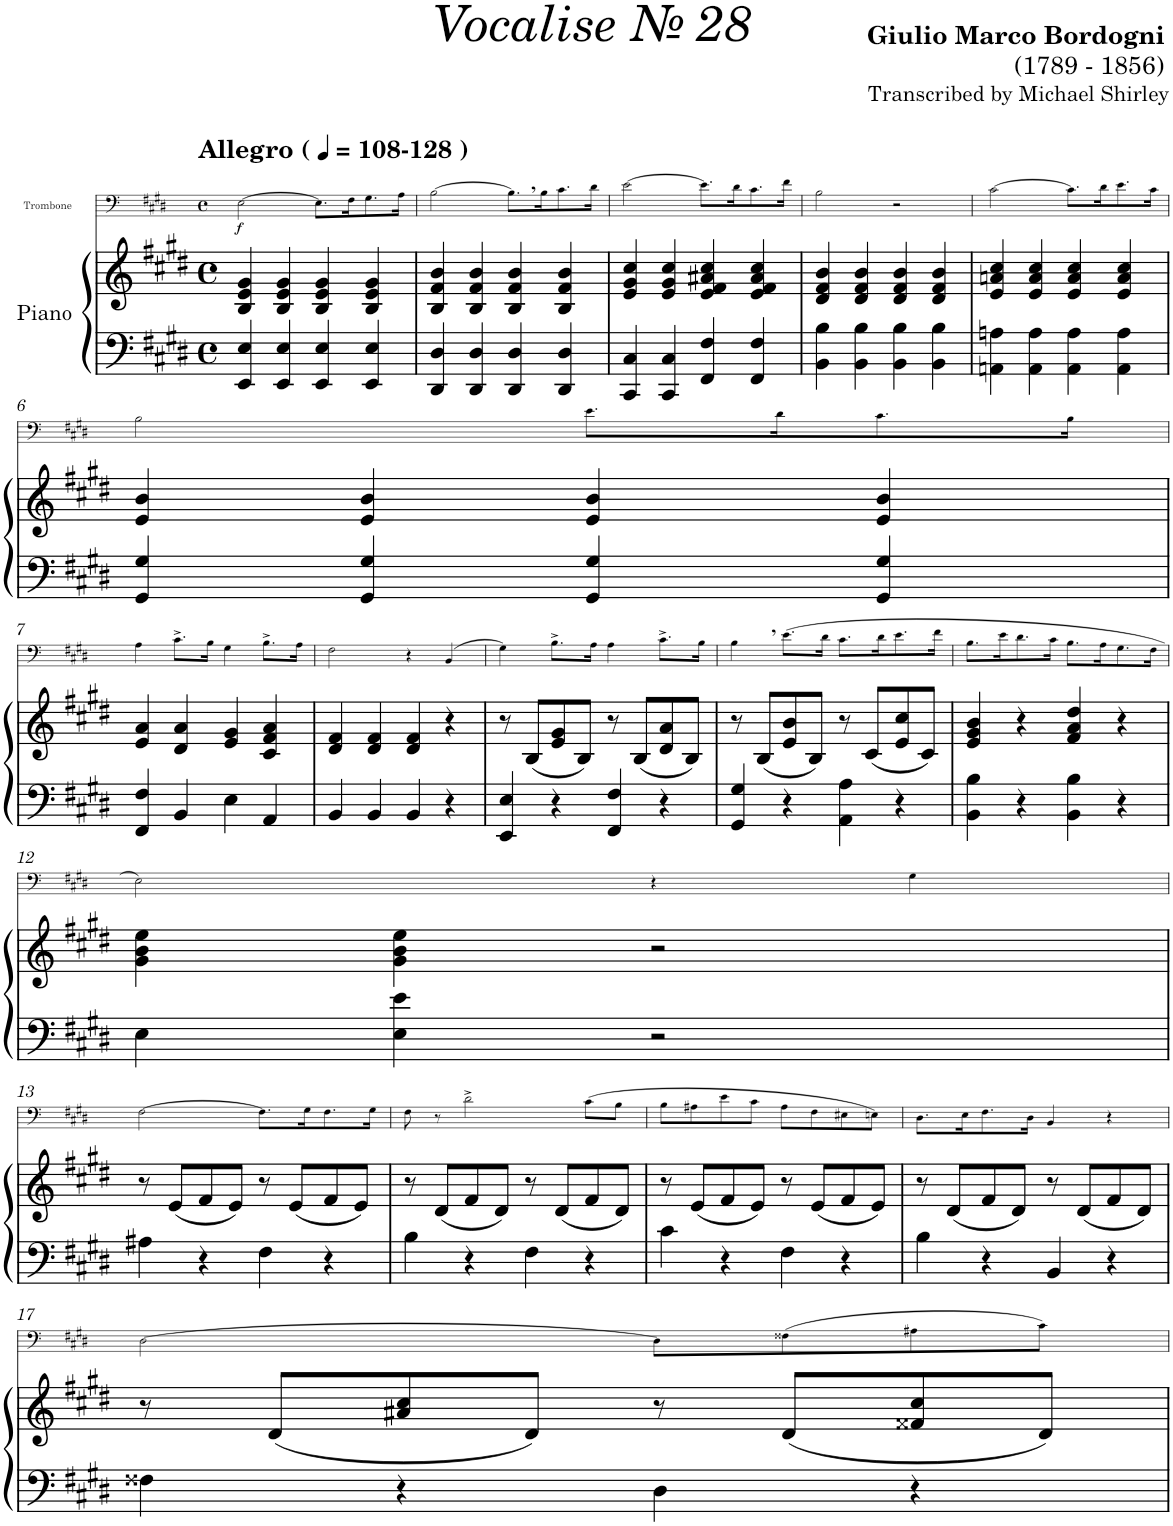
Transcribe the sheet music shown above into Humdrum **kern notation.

**kern	**kern	**kern	**dynam
*part2	*part2	*part1	*part1
*staff3	*staff2	*staff1	*staff1
*I"Piano	*	*I"Trombone	*
*I'Pno	*	*I'Trb	*
*	*	*stria5	*
*clefF4	*clefG2	*clefF4	*
*k[f#c#g#d#]	*k[f#c#g#d#]	*k[f#c#g#d#]	*
*M4/4	*M4/4	*M4/4	*
*met(c)	*met(c)	*met(c)	*
*MM108	*MM108	*MM108	*
=1	=1	=1	=1
!	!	!LO:TX:a:B:t=Allegro (	!
!	!	!LO:TX:a:B:t=-128 )	!
!	!	!	!LO:DY:b
4EE/ 4E/	4B/ 4e/ 4g#/	[>2E\	f
4EE/ 4E/	4B/ 4e/ 4g#/	.	.
4EE/ 4E/	4B/ 4e/ 4g#/	8.E\L]	.
.	.	16F#\K	.
4EE/ 4E/	4B/ 4e/ 4g#/	8.G#\	.
.	.	16A\Jk	.
=2	=2	=2	=2
4DD#/ 4D#/	4B/ 4f#/ 4b/	[>2B\	.
4DD#/ 4D#/	4B/ 4f#/ 4b/	.	.
4DD#/ 4D#/	4B/ 4f#/ 4b/	8.B,\L]	.
.	.	16B\K	.
4DD#/ 4D#/	4B/ 4f#/ 4b/	8.c#\	.
.	.	16d#\Jk	.
=3	=3	=3	=3
4CC#/ 4C#/	4e/ 4g#/ 4cc#/	[>2e\	.
4CC#/ 4C#/	4e/ 4g#/ 4cc#/	.	.
4FF#/ 4F#/	4e/ 4f#/ 4a#X/ 4cc#/	8.e\L]	.
.	.	16d#\K	.
4FF#/ 4F#/	4e/ 4f#/ 4a#/ 4cc#/	8.c#\	.
.	.	16f#\Jk	.
=4	=4	=4	=4
4BB\ 4B\	4d#/ 4f#/ 4b/	2B\	.
4BB\ 4B\	4d#/ 4f#/ 4b/	.	.
4BB\ 4B\	4d#/ 4f#/ 4b/	2r	.
4BB\ 4B\	4d#/ 4f#/ 4b/	.	.
=5	=5	=5	=5
4AAn\ 4An\	4e/ 4an/ 4cc#/	[>2c#\	.
4AA\ 4A\	4e/ 4a/ 4cc#/	.	.
4AA\ 4A\	4e/ 4a/ 4cc#/	8.c#\L]	.
.	.	16d#\K	.
4AA\ 4A\	4e/ 4a/ 4cc#/	8.e\	.
.	.	16c#\Jk	.
!!LO:LB:g=z
=6	=6	=6	=6
4GG#/ 4G#/	4e/ 4b/	2B\	.
4GG#/ 4G#/	4e/ 4b/	.	.
4GG#/ 4G#/	4e/ 4b/	8.e\L	.
.	.	16d#\K	.
4GG#/ 4G#/	4e/ 4b/	8.c#\	.
.	.	16B\Jk	.
!!LO:LB:g=z
=7	=7	=7	=7
4FF#/ 4F#/	4e/ 4a/	4A\	.
4BB/	4d#/ 4a/	8.c#^\L	.
.	.	16B\Jk	.
4E\	4e/ 4g#/	4G#\	.
4AA/	4c#/ 4f#/ 4a/	8.B^\L	.
.	.	16A\Jk	.
=8	=8	=8	=8
4BB/	4d#/ 4f#/	2F#\	.
4BB/	4d#/ 4f#/	.	.
4BB/	4d#/ 4f#/	4r	.
4r	4r	(>4BB/	.
=9	=9	=9	=9
4EE/ 4E/	8r	4G#\)	.
.	(8B/L	.	.
4r	8e/ 8g#/	8.B^\L	.
.	8B/J)	.	.
.	.	16A\Jk	.
4FF#/ 4F#/	8r	4A\	.
.	(8B/L	.	.
4r	8d#/ 8a/	8.c#^\L	.
.	8B/J)	.	.
.	.	16B\Jk	.
=10	=10	=10	=10
4GG#/ 4G#/	8r	4B,\	.
.	(8B/L	.	.
4r	8e/ 8b/	(>8.e\L	.
.	8B/J)	.	.
.	.	16d#\Jk	.
4AA\ 4A\	8r	8.c#\L	.
.	(8c#/L	.	.
.	.	16d#\K	.
4r	8e/ 8cc#/	8.e\	.
.	8c#/J)	.	.
.	.	16f#\Jk	.
=11	=11	=11	=11
4BB\ 4B\	4e/ 4g#/ 4b/	8.B\L	.
.	.	16e\K	.
4r	4r	8.d#\	.
.	.	16c#\Jk	.
4BB\ 4B\	4f#/ 4a/ 4dd#/	8.B\L	.
.	.	16A\K	.
4r	4r	8.G#\	.
.	.	16F#\Jk	.
!!LO:LB:g=z
=12	=12	=12	=12
4E\	4g#\ 4b\ 4ee\	2E\)	.
4E\ 4e\	4g#\ 4b\ 4ee\	.	.
2r	2r	4r	.
.	.	4G#\	.
!!LO:LB:g=z
=13	=13	=13	=13
4A#X\	8r	[>2F#\	.
.	(8e/L	.	.
4r	8f#/	.	.
.	8e/J)	.	.
4F#\	8r	8.F#\L]	.
.	(8e/L	.	.
.	.	16G#\K	.
4r	8f#/	8.F#\	.
.	8e/J)	.	.
.	.	16G#\Jk	.
=14	=14	=14	=14
4B\	8r	8F#\	.
.	(8d#/L	8r	.
4r	8f#/	2d#^\	.
.	8d#/J)	.	.
4F#\	8r	.	.
.	(8d#/L	.	.
4r	8f#/	(8c#\L	.
.	8d#/J)	8B\J	.
=15	=15	=15	=15
4c#\	8r	8B\L	.
.	(8e/L	8A#X\	.
4r	8f#/	8e\	.
.	8e/J)	8c#\J	.
4F#\	8r	8A#\L	.
.	(8e/L	8F#\	.
4r	8f#/	8E#X\	.
.	8e/J)	8En\J)	.
=16	=16	=16	=16
4B\	8r	8.D#\L	.
.	(8d#/L	.	.
.	.	16E\K	.
4r	8f#/	8.F#\	.
.	8d#/J)	.	.
.	.	16D#\Jk	.
4BB/	8r	4BB/	.
.	(8d#/L	.	.
4r	8f#/	4r	.
.	8d#/J)	.	.
!!LO:LB:g=z
=17	=17	=17	=17
4F##X\	8r	[>2D#\	.
.	(8d#/L	.	.
4r	8a#X/ 8cc#/	.	.
.	8d#/J)	.	.
4D#\	8r	8D#\L]	.
.	(8d#/L	(8F##X\	.
4r	8f##X/ 8cc#/	8A#X\	.
.	8d#/J)	8c#\J)	.
=	=	=	=
*-	*-	*-	*-
